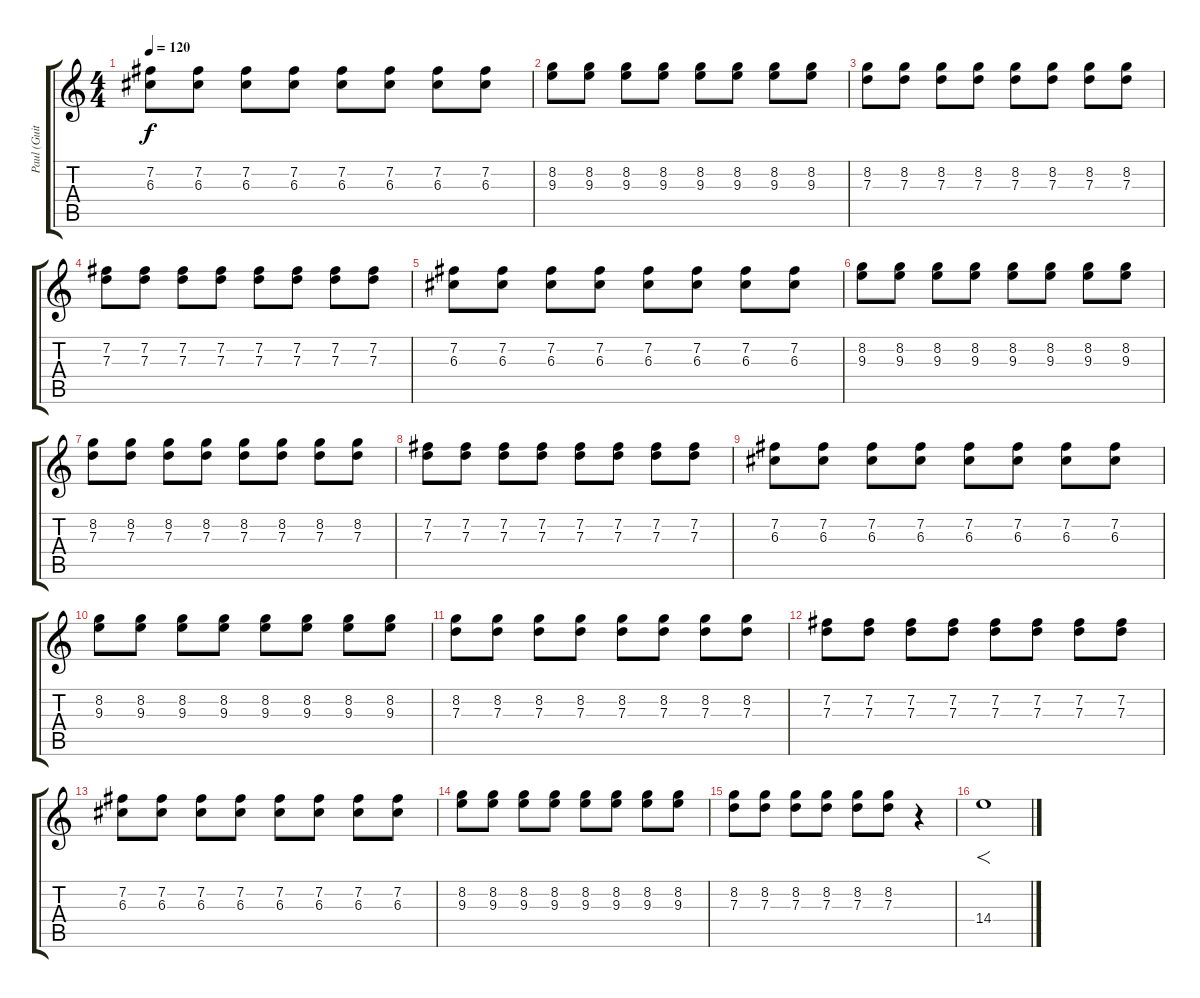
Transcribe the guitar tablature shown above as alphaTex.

\track ("Paul (Guitar)" "Paul (Guit") {instrument overdrivenguitar}
\staff {score tabs}
\tuning (E4 B3 G3 D3 A2 E2) {hide}
\ts (4 4)
\tempo 120
\clef g2
\ks c
(7.2 6.3).8{dy f} (7.2 6.3).8 (7.2 6.3).8 (7.2 6.3).8 (7.2 6.3).8 (7.2 6.3).8 (7.2 6.3).8 (7.2 6.3).8 |
(8.2 9.3).8 (8.2 9.3).8 (8.2 9.3).8 (8.2 9.3).8 (8.2 9.3).8 (8.2 9.3).8 (8.2 9.3).8 (8.2 9.3).8 |
(8.2 7.3).8 (8.2 7.3).8 (8.2 7.3).8 (8.2 7.3).8 (8.2 7.3).8 (8.2 7.3).8 (8.2 7.3).8 (8.2 7.3).8 |
(7.2 7.3).8 (7.2 7.3).8 (7.2 7.3).8 (7.2 7.3).8 (7.2 7.3).8 (7.2 7.3).8 (7.2 7.3).8 (7.2 7.3).8 |
(7.2 6.3).8 (7.2 6.3).8 (7.2 6.3).8 (7.2 6.3).8 (7.2 6.3).8 (7.2 6.3).8 (7.2 6.3).8 (7.2 6.3).8 |
(8.2 9.3).8 (8.2 9.3).8 (8.2 9.3).8 (8.2 9.3).8 (8.2 9.3).8 (8.2 9.3).8 (8.2 9.3).8 (8.2 9.3).8 |
(8.2 7.3).8 (8.2 7.3).8 (8.2 7.3).8 (8.2 7.3).8 (8.2 7.3).8 (8.2 7.3).8 (8.2 7.3).8 (8.2 7.3).8 |
(7.2 7.3).8 (7.2 7.3).8 (7.2 7.3).8 (7.2 7.3).8 (7.2 7.3).8 (7.2 7.3).8 (7.2 7.3).8 (7.2 7.3).8 |
(7.2 6.3).8 (7.2 6.3).8 (7.2 6.3).8 (7.2 6.3).8 (7.2 6.3).8 (7.2 6.3).8 (7.2 6.3).8 (7.2 6.3).8 |
(8.2 9.3).8 (8.2 9.3).8 (8.2 9.3).8 (8.2 9.3).8 (8.2 9.3).8 (8.2 9.3).8 (8.2 9.3).8 (8.2 9.3).8 |
(8.2 7.3).8 (8.2 7.3).8 (8.2 7.3).8 (8.2 7.3).8 (8.2 7.3).8 (8.2 7.3).8 (8.2 7.3).8 (8.2 7.3).8 |
(7.2 7.3).8 (7.2 7.3).8 (7.2 7.3).8 (7.2 7.3).8 (7.2 7.3).8 (7.2 7.3).8 (7.2 7.3).8 (7.2 7.3).8 |
(7.2 6.3).8 (7.2 6.3).8 (7.2 6.3).8 (7.2 6.3).8 (7.2 6.3).8 (7.2 6.3).8 (7.2 6.3).8 (7.2 6.3).8 |
(8.2 9.3).8 (8.2 9.3).8 (8.2 9.3).8 (8.2 9.3).8 (8.2 9.3).8 (8.2 9.3).8 (8.2 9.3).8 (8.2 9.3).8 |
(8.2 7.3).8 (8.2 7.3).8 (8.2 7.3).8 (8.2 7.3).8 (8.2 7.3).8 (8.2 7.3).8 r.4 |
14.4.1{f}
